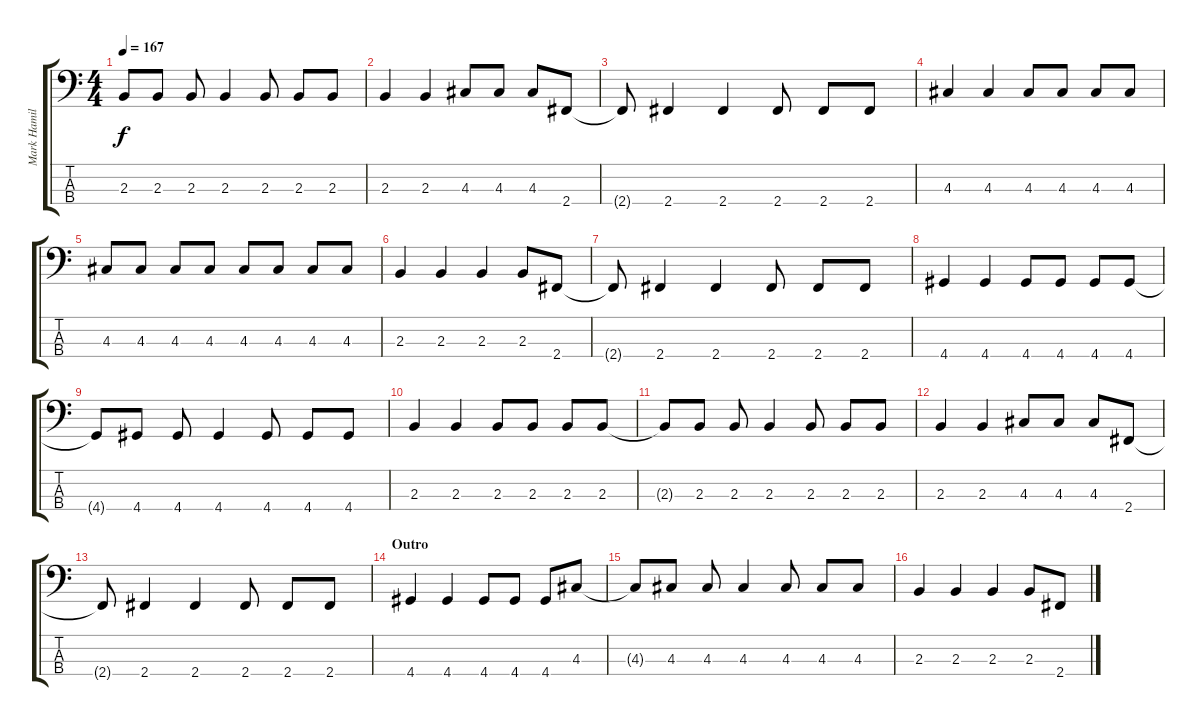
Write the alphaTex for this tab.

\track ("Mark Hamilton" "Mark Hamil") {instrument electricbasspick}
\staff {score tabs}
\tuning (G2 D2 A1 E1) {hide}
\ts (4 4)
\tempo 167
\clef f4
\ks c
2.3{t}.8{dy f} 2.3.8 2.3.8 2.3.4 2.3.8 2.3.8 2.3.8 |
2.3.4 2.3.4 4.3.8 4.3.8 4.3.8 2.4.8 |
2.4{t}.8 2.4.4 2.4.4 2.4.8 2.4.8 2.4.8 |
4.3.4 4.3.4 4.3.8 4.3.8 4.3.8 4.3.8 |
4.3.8 4.3.8 4.3.8 4.3.8 4.3.8 4.3.8 4.3.8 4.3.8 |
2.3.4 2.3.4 2.3.4 2.3.8 2.4.8 |
2.4{t}.8 2.4.4 2.4.4 2.4.8 2.4.8 2.4.8 |
4.4.4 4.4.4 4.4.8 4.4.8 4.4.8 4.4.8 |
4.4{t}.8 4.4.8 4.4.8 4.4.4 4.4.8 4.4.8 4.4.8 |
2.3.4 2.3.4 2.3.8 2.3.8 2.3.8 2.3.8 |
2.3{t}.8 2.3.8 2.3.8 2.3.4 2.3.8 2.3.8 2.3.8 |
2.3.4 2.3.4 4.3.8 4.3.8 4.3.8 2.4.8 |
2.4{t}.8 2.4.4 2.4.4 2.4.8 2.4.8 2.4.8 |
\section ("" "Outro")
4.4.4 4.4.4 4.4.8 4.4.8 4.4.8 4.3.8 |
4.3{t}.8 4.3.8 4.3.8 4.3.4 4.3.8 4.3.8 4.3.8 |
2.3.4 2.3.4 2.3.4 2.3.8 2.4.8
